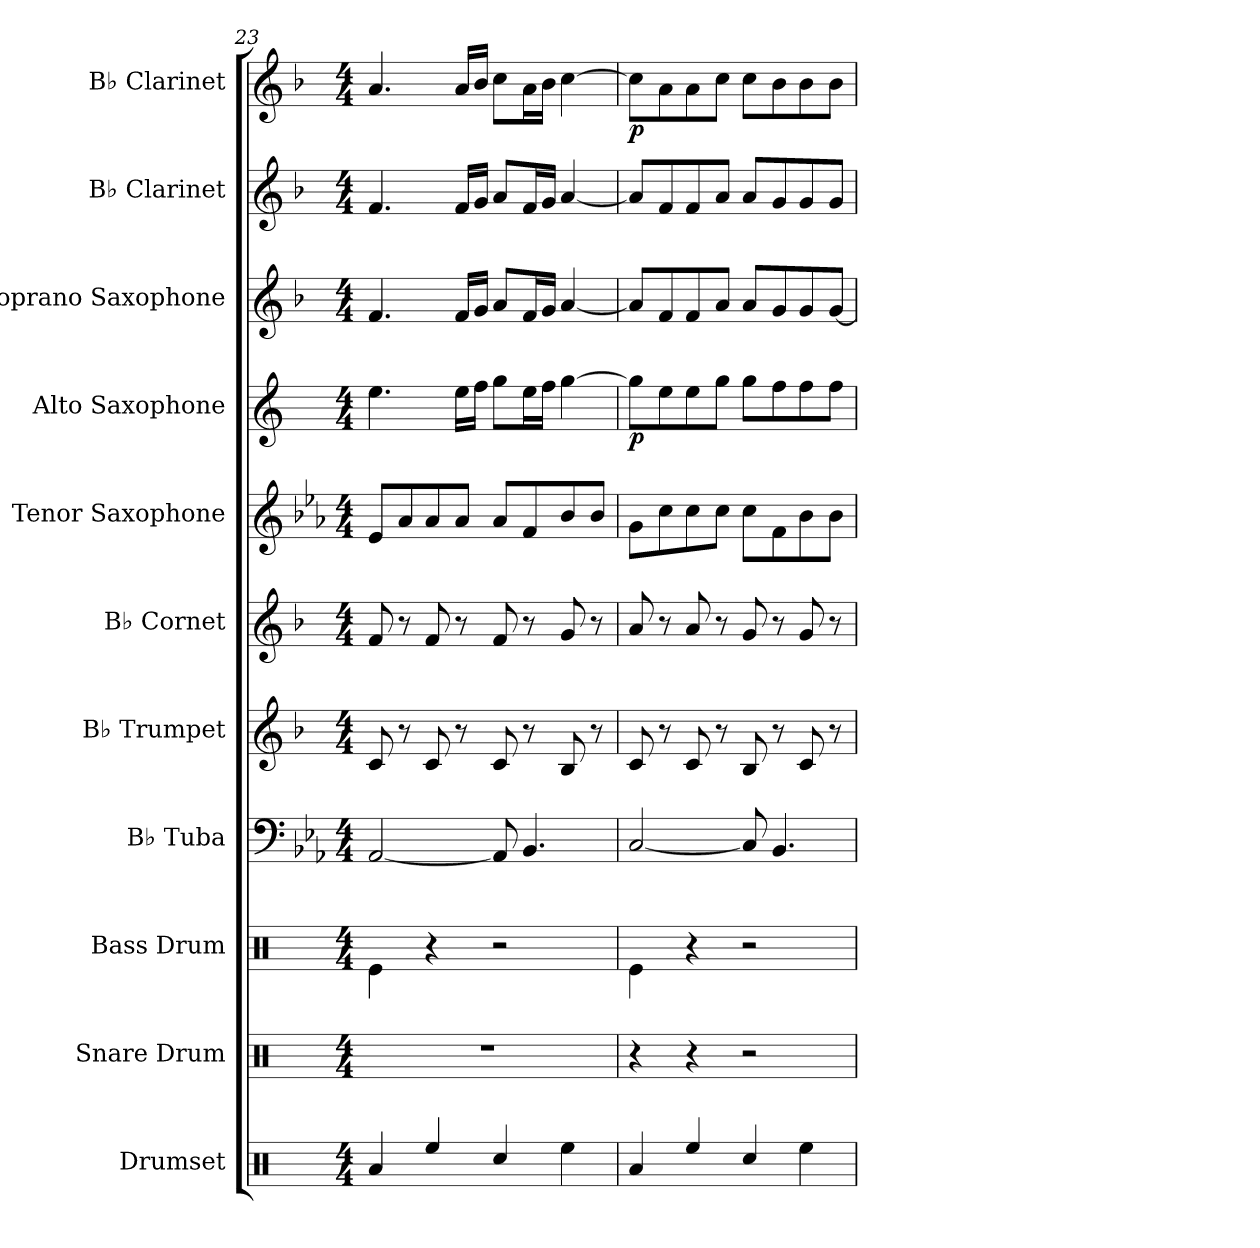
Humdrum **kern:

**kern	**kern	**kern	**kern	**kern	**kern	**kern	**kern	**dynam	**kern	**kern	**kern	**dynam
*part11	*part10	*part9	*part8	*part7	*part6	*part5	*part4	*part4	*part3	*part2	*part1	*part1
*staff11	*staff10	*staff9	*staff8	*staff7	*staff6	*staff5	*staff4	*staff4	*staff3	*staff2	*staff1	*staff1
*I"Drumset	*I"Snare Drum	*I"Bass Drum	*I"B♭ Tuba	*I"B♭ Trumpet	*I"B♭ Cornet	*I"Tenor Saxophone	*I"Alto Saxophone	*	*I"Soprano Saxophone	*I"B♭ Clarinet	*I"B♭ Clarinet	*
*I'Drs.	*I'Sn. Dr.	*I'B. Dr.	*I'B♭ Tu.	*I'B♭ Tpt.	*I'B♭ Cnt.	*I'T. Sax.	*I'A. Sax.	*	*I'S. Sax.	*I'B♭ Cl.	*I'B♭ Cl.	*
*clefX	*clefX	*clefX	*clefF4	*clefG2	*clefG2	*clefG2	*clefG2	*	*clefG2	*clefG2	*clefG2	*
*	*	*	*	*ITrd1c2	*ITrd1c2	*ITrd8c14	*ITrd5c9	*	*ITrd1c2	*ITrd1c2	*ITrd1c2	*
*k[]	*k[]	*k[]	*k[b-e-a-]	*k[b-e-a-]	*k[b-e-a-]	*k[b-e-a-]	*k[b-e-a-]	*	*k[b-e-a-]	*k[b-e-a-]	*k[b-e-a-]	*
*M4/4	*M4/4	*M4/4	*M4/4	*M4/4	*M4/4	*M4/4	*M4/4	*	*M4/4	*M4/4	*M4/4	*
=23	=23	=23	=23	=23	=23	=23	=23	=23	=23	=23	=23	=23
4Ra/	1r	4Re\	[2AA-/	8B-/	8e-/	8E-/L	4.g\	.	4.e-/	4.e-/	4.g/	.
.	.	.	.	8r	8r	8A-/	.	.	.	.	.	.
4Ree/	.	4r	.	8B-/	8e-/	8A-/	.	.	.	.	.	.
.	.	.	.	8r	8r	8A-/J	16g\LL	.	16e-/LL	16e-/LL	16g/LL	.
.	.	.	.	.	.	.	16a-\JJ	.	16f/JJ	16f/JJ	16a-/JJ	.
4Rcc/	.	2r	8AA-/]	8B-/	8e-/	8A-/L	8b-\L	.	8g/L	8g/L	8b-\L	.
.	.	.	4.BB-/	8r	8r	8F/	16g\L	.	16e-/L	16e-/L	16g\L	.
.	.	.	.	.	.	.	16a-\JJ	.	16f/JJ	16f/JJ	16a-\JJ	.
4Ree\	.	.	.	8A-/	8f/	8B-/	[4b-\	.	[4g/	[4g/	[4b-\	.
.	.	.	.	8r	8r	8B-/J	.	.	.	.	.	.
!!LO:PB:g=z
=24	=24	=24	=24	=24	=24	=24	=24	=24	=24	=24	=24	=24
!	!	!	!	!	!	!	!	!LO:DY:b	!	!	!	!LO:DY:b
4Ra/	4r	4Re\	[2C/	8B-/	8g/	8G\L	8b-\L]	p	8g/L]	8g/L]	8b-\L]	p
.	.	.	.	8r	8r	8c\	8g\	.	8e-/	8e-/	8g\	.
4Ree/	4r	4r	.	8B-/	8g/	8c\	8g\	.	8e-/	8e-/	8g\	.
.	.	.	.	8r	8r	8c\J	8b-\J	.	8g/J	8g/J	8b-\J	.
4Rcc/	2r	2r	8C/]	8A-/	8f/	8c\L	8b-\L	.	8g/L	8g/L	8b-\L	.
.	.	.	4.BB-/	8r	8r	8F\	8a-\	.	8f/	8f/	8a-\	.
4Ree\	.	.	.	8B-/	8f/	8B-\	8a-\	.	8f/	8f/	8a-\	.
.	.	.	.	8r	8r	8B-\J	8a-\J	.	[8f/J	8f/J	8a-\J	.
=	=	=	=	=	=	=	=	=	=	=	=	=
*-	*-	*-	*-	*-	*-	*-	*-	*-	*-	*-	*-	*-
